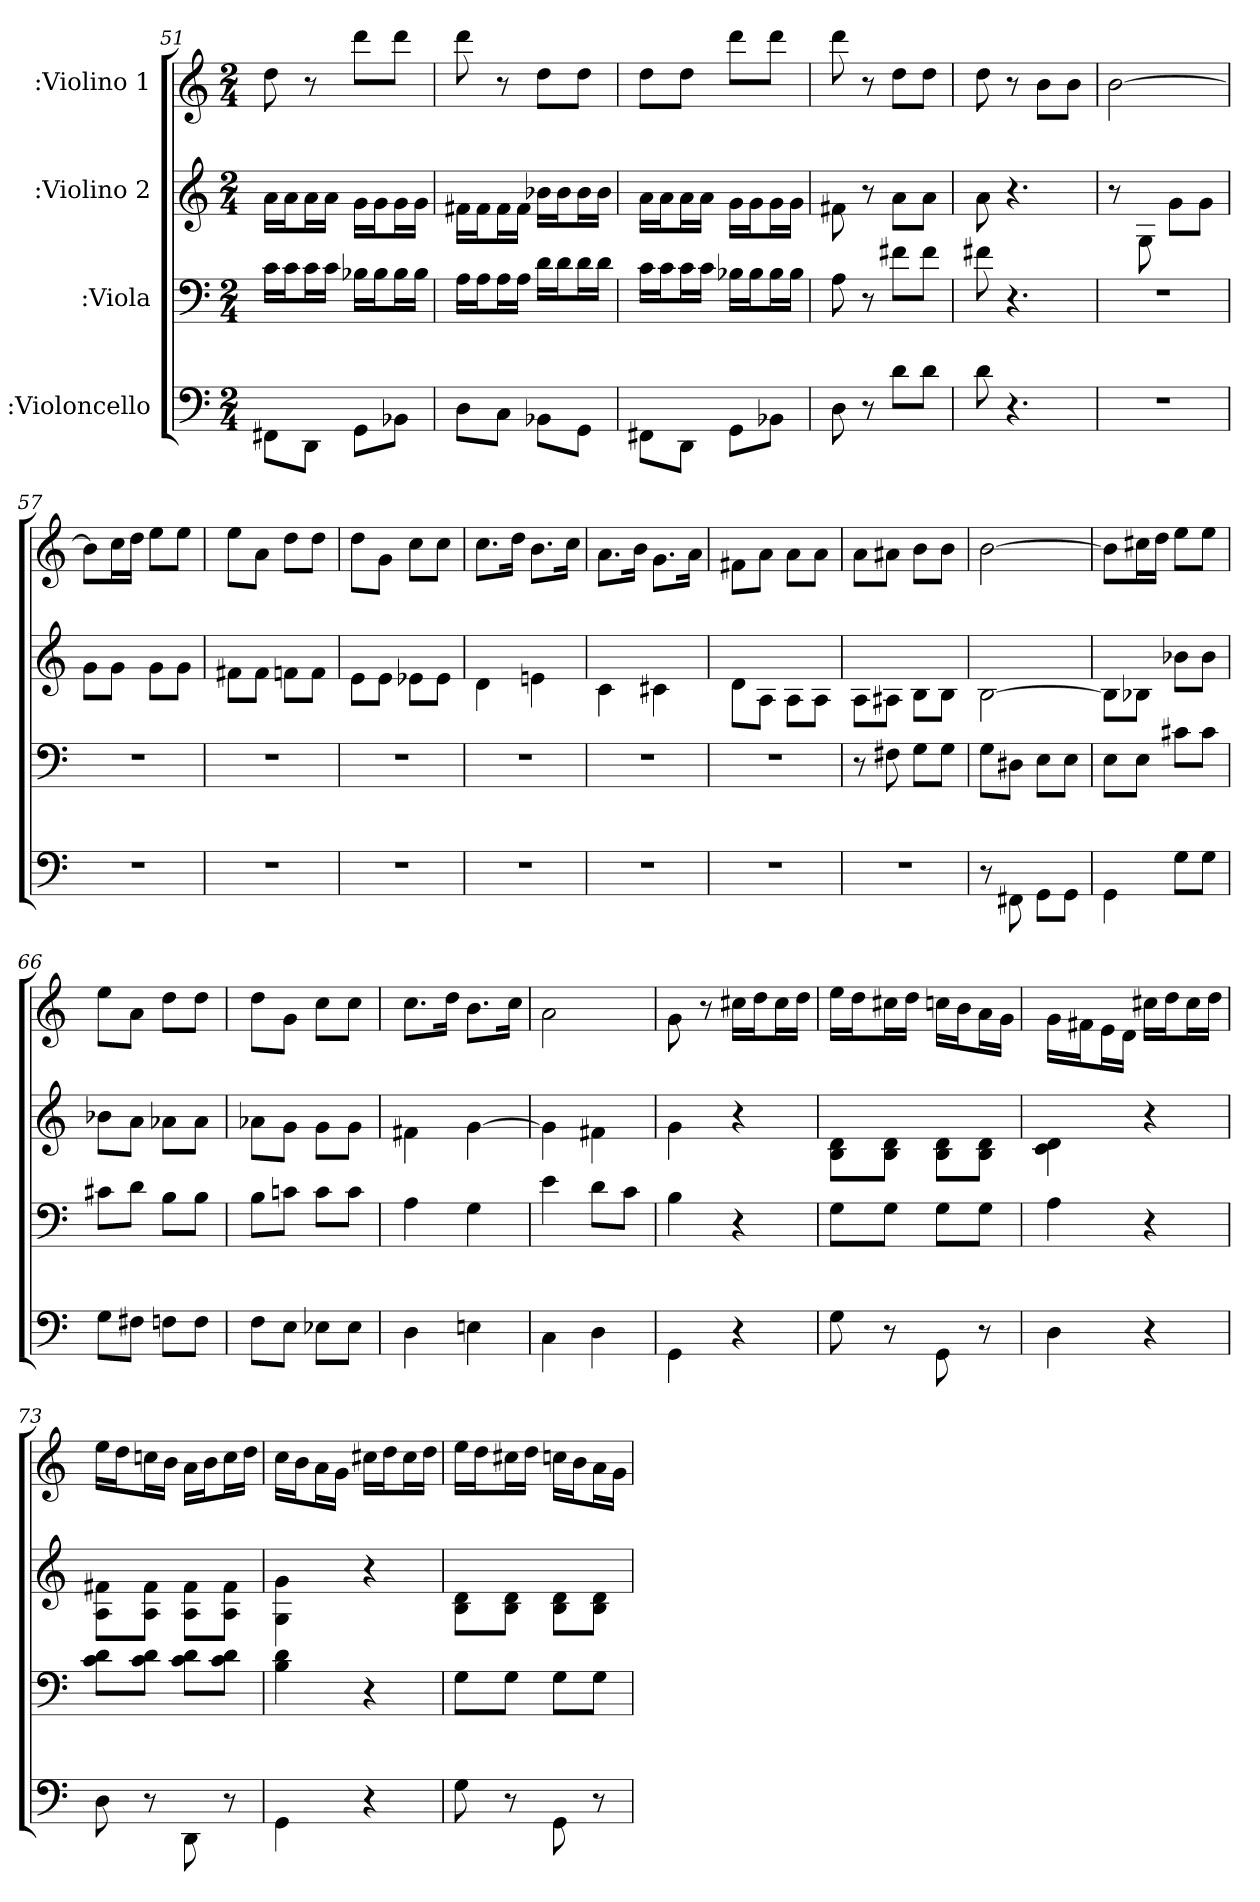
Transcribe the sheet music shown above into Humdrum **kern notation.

**kern	**kern	**kern	**kern
*part4	*part3	*part2	*part1
*staff4	*staff3	*staff2	*staff1
*I":Violoncello	*I":Viola	*I":Violino 2	*I":Violino 1
*k[]	*k[]	*k[]	*k[]
*C:	*C:	*C:	*C:
*M2/4	*M2/4	*M2/4	*M2/4
=51	=51	=51	=51
8FF#X\L	16c\LL	16a\LL	8dd\
.	16c\J	16a\J	.
8DD\J	16c\L	16a\L	8r
.	16c\JJ	16a\JJ	.
8GG\L	16B-X\LL	16g\LL	8ddd\L
.	16B-\J	16g\J	.
8BB-X\J	16B-\L	16g\L	8ddd\J
.	16B-\JJ	16g\JJ	.
=52	=52	=52	=52
8D\L	16A\LL	16f#X\LL	8ddd\
.	16A\J	16f#\J	.
8C\J	16A\L	16f#\L	8r
.	16A\JJ	16f#\JJ	.
8BB-X\L	16d\LL	16b-X\LL	8dd\L
.	16d\J	16b-\J	.
8GG\J	16d\L	16b-\L	8dd\J
.	16d\JJ	16b-\JJ	.
=53	=53	=53	=53
8FF#X\L	16c\LL	16a\LL	8dd\L
.	16c\J	16a\J	.
8DD\J	16c\L	16a\L	8dd\J
.	16c\JJ	16a\JJ	.
8GG\L	16B-X\LL	16g\LL	8ddd\L
.	16B-\J	16g\J	.
8BB-X\J	16B-\L	16g\L	8ddd\J
.	16B-\JJ	16g\JJ	.
=54	=54	=54	=54
8D\	8A\	8f#X\	8ddd\
8r	8r	8r	8r
8d\L	8f#X\L	8a\L	8dd\L
8d\J	8f#\J	8a\J	8dd\J
=55	=55	=55	=55
8d\	8f#X\	8a\	8dd\
4.r	4.r	4.r	8r
.	.	.	8b\L
.	.	.	8b\J
=56	=56	=56	=56
2r	2r	8r	[2b\
.	.	8G\	.
.	.	8g\L	.
.	.	8g\J	.
=57	=57	=57	=57
2r	2r	8g\L	8b\L]
.	.	8g\J	16cc\L
.	.	.	16dd\JJ
.	.	8g\L	8ee\L
.	.	8g\J	8ee\J
=58	=58	=58	=58
2r	2r	8f#X\L	8ee\L
.	.	8f#\J	8a\J
.	.	8fn\L	8dd\L
.	.	8f\J	8dd\J
=59	=59	=59	=59
2r	2r	8e\L	8dd\L
.	.	8e\J	8g\J
.	.	8e-X\L	8cc\L
.	.	8e-\J	8cc\J
=60	=60	=60	=60
2r	2r	4d\	8.cc\L
.	.	.	16dd\Jk
.	.	4en\	8.b\L
.	.	.	16cc\Jk
=61	=61	=61	=61
2r	2r	4c\	8.a\L
.	.	.	16b\Jk
.	.	4c#X\	8.g\L
.	.	.	16a\Jk
=62	=62	=62	=62
2r	2r	8d\L	8f#X\L
.	.	8A\J	8a\J
.	.	8A\L	8a\L
.	.	8A\J	8a\J
=63	=63	=63	=63
2r	8r	8A\L	8a\L
.	8F#X\	8A#X\J	8a#X\J
.	8G\L	8B\L	8b\L
.	8G\J	8B\J	8b\J
=64	=64	=64	=64
8r	8G\L	[2B\	[2b\
8FF#X\	8D#X\J	.	.
8GG\L	8E\L	.	.
8GG\J	8E\J	.	.
=65	=65	=65	=65
4GG\	8E\L	8B\L]	8b\L]
.	8E\J	8B-X\J	16cc#X\L
.	.	.	16dd\JJ
8G\L	8c#X\L	8b-\L	8ee\L
8G\J	8c#\J	8b-\J	8ee\J
=66	=66	=66	=66
8G\L	8c#X\L	8b-X\L	8ee\L
8F#X\J	8d\J	8a\J	8a\J
8Fn\L	8B\L	8a-X\L	8dd\L
8F\J	8B\J	8a-\J	8dd\J
=67	=67	=67	=67
8F\L	8B\L	8a-X\L	8dd\L
8E\J	8cn\J	8g\J	8g\J
8E-X\L	8c\L	8g\L	8cc\L
8E-\J	8c\J	8g\J	8cc\J
=68	=68	=68	=68
4D\	4A\	4f#X\	8.cc\L
.	.	.	16dd\Jk
4En\	4G\	[4g\	8.b\L
.	.	.	16cc\Jk
=69	=69	=69	=69
4C\	4e\	4g\]	2a\
4D\	8d\L	4f#X\	.
.	8c\J	.	.
=70	=70	=70	=70
4GG\	4B\	4g\	8g\
.	.	.	8r
4r	4r	4r	16cc#X\LL
.	.	.	16dd\J
.	.	.	16cc#\L
.	.	.	16dd\JJ
=71	=71	=71	=71
8G\	8G\L	8d\ 8B\L	16ee\LL
.	.	.	16dd\J
8r	8G\J	8d\ 8B\J	16cc#X\L
.	.	.	16dd\JJ
8GG\	8G\L	8d\ 8B\L	16ccn\LL
.	.	.	16b\J
8r	8G\J	8d\ 8B\J	16a\L
.	.	.	16g\JJ
=72	=72	=72	=72
4D\	4A\	4d\ 4c\	16g\LL
.	.	.	16f#X\J
.	.	.	16e\L
.	.	.	16d\JJ
4r	4r	4r	16cc#X\LL
.	.	.	16dd\J
.	.	.	16cc#\L
.	.	.	16dd\JJ
=73	=73	=73	=73
8D\	8d\ 8c\L	8f#X\ 8A\L	16ee\LL
.	.	.	16dd\J
8r	8d\ 8c\J	8f#\ 8A\J	16ccn\L
.	.	.	16b\JJ
8DD\	8d\ 8c\L	8f#\ 8A\L	16a\LL
.	.	.	16b\J
8r	8d\ 8c\J	8f#\ 8A\J	16cc\L
.	.	.	16dd\JJ
=74	=74	=74	=74
4GG\	4d\ 4B\	4g\ 4G\	16cc\LL
.	.	.	16b\J
.	.	.	16a\L
.	.	.	16g\JJ
4r	4r	4r	16cc#X\LL
.	.	.	16dd\J
.	.	.	16cc#\L
.	.	.	16dd\JJ
=75	=75	=75	=75
8G\	8G\L	8d\ 8B\L	16ee\LL
.	.	.	16dd\J
8r	8G\J	8d\ 8B\J	16cc#X\L
.	.	.	16dd\JJ
8GG\	8G\L	8d\ 8B\L	16ccn\LL
.	.	.	16b\J
8r	8G\J	8d\ 8B\J	16a\L
.	.	.	16g\JJ
=	=	=	=
*-	*-	*-	*-
